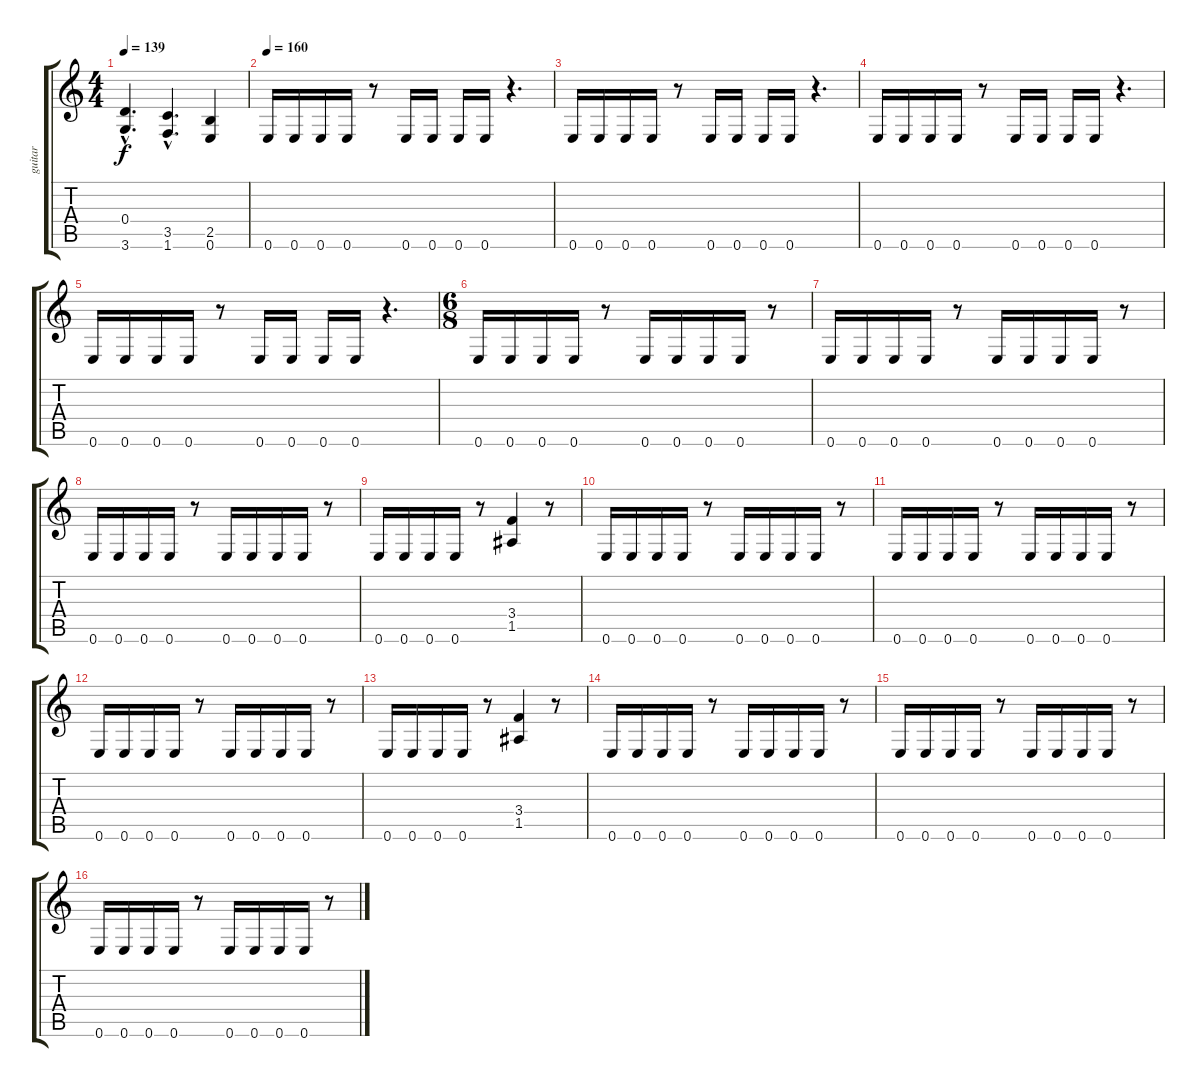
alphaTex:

\track ("guitar" "guitar") {instrument distortionguitar}
\staff {score tabs}
\tuning (E4 B3 G3 D3 A2 E2) {hide}
\ts (4 4)
\tempo 139
\clef g2
\ks c
(0.4{hac} 3.6{hac}).4{d dy f} (3.5{hac} 1.6{hac}).4{d} (2.5 0.6).4 |
\tempo 160
0.6.16 0.6.16 0.6.16 0.6.16 r.8 0.6.16 0.6.16 0.6.16 0.6.16 r.4{d} |
0.6.16 0.6.16 0.6.16 0.6.16 r.8 0.6.16 0.6.16 0.6.16 0.6.16 r.4{d} |
0.6.16 0.6.16 0.6.16 0.6.16 r.8 0.6.16 0.6.16 0.6.16 0.6.16 r.4{d} |
0.6.16 0.6.16 0.6.16 0.6.16 r.8 0.6.16 0.6.16 0.6.16 0.6.16 r.4{d} |
\ts (6 8)
0.6.16 0.6.16 0.6.16 0.6.16 r.8 0.6.16 0.6.16 0.6.16 0.6.16 r.8 |
0.6.16 0.6.16 0.6.16 0.6.16 r.8 0.6.16 0.6.16 0.6.16 0.6.16 r.8 |
0.6.16 0.6.16 0.6.16 0.6.16 r.8 0.6.16 0.6.16 0.6.16 0.6.16 r.8 |
0.6.16 0.6.16 0.6.16 0.6.16 r.8 (3.4 1.5).4 r.8 |
0.6.16 0.6.16 0.6.16 0.6.16 r.8 0.6.16 0.6.16 0.6.16 0.6.16 r.8 |
0.6.16 0.6.16 0.6.16 0.6.16 r.8 0.6.16 0.6.16 0.6.16 0.6.16 r.8 |
0.6.16 0.6.16 0.6.16 0.6.16 r.8 0.6.16 0.6.16 0.6.16 0.6.16 r.8 |
0.6.16 0.6.16 0.6.16 0.6.16 r.8 (3.4 1.5).4 r.8 |
0.6.16 0.6.16 0.6.16 0.6.16 r.8 0.6.16 0.6.16 0.6.16 0.6.16 r.8 |
0.6.16 0.6.16 0.6.16 0.6.16 r.8 0.6.16 0.6.16 0.6.16 0.6.16 r.8 |
0.6.16 0.6.16 0.6.16 0.6.16 r.8 0.6.16 0.6.16 0.6.16 0.6.16 r.8
